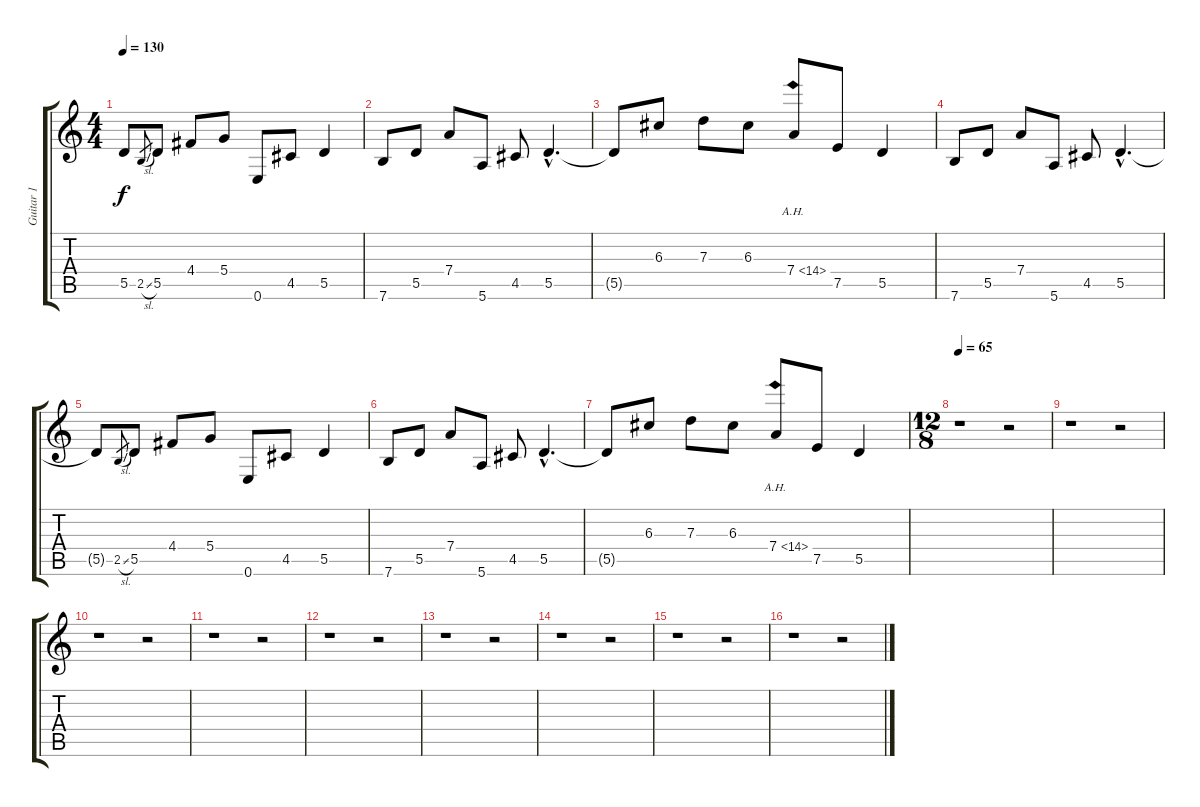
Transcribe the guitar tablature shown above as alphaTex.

\track ("Guitar 1" "Guitar 1") {instrument overdrivenguitar}
\staff {score tabs}
\tuning (E4 B3 G3 D3 A2 E2) {hide}
\ts (4 4)
\tempo 130
\clef g2
\ks c
5.5{t}.8{dy f} 2.5{sl}.8{gr} 5.5.8 4.4.8 5.4.8 0.6.8 4.5.8 5.5.4 |
7.6.8 5.5.8 7.4.8 5.6.8 4.5.8 5.5{hac}.4{d} |
5.5{t}.8 6.3.8 7.3.8 6.3.8 7.4{ah 7}.8 7.5.8 5.5.4 |
7.6.8 5.5.8 7.4.8 5.6.8 4.5.8 5.5{hac}.4{d} |
5.5{t}.8 2.5{sl}.8{gr} 5.5.8 4.4.8 5.4.8 0.6.8 4.5.8 5.5.4 |
7.6.8 5.5.8 7.4.8 5.6.8 4.5.8 5.5{hac}.4{d} |
5.5{t}.8 6.3.8 7.3.8 6.3.8 7.4{ah 7}.8 7.5.8 5.5.4 |
\ts (12 8)
\tempo 65
r.1 r.2 |
r.1 r.2 |
r.1 r.2 |
r.1 r.2 |
r.1 r.2 |
r.1 r.2 |
r.1 r.2 |
r.1 r.2 |
r.1 r.2
